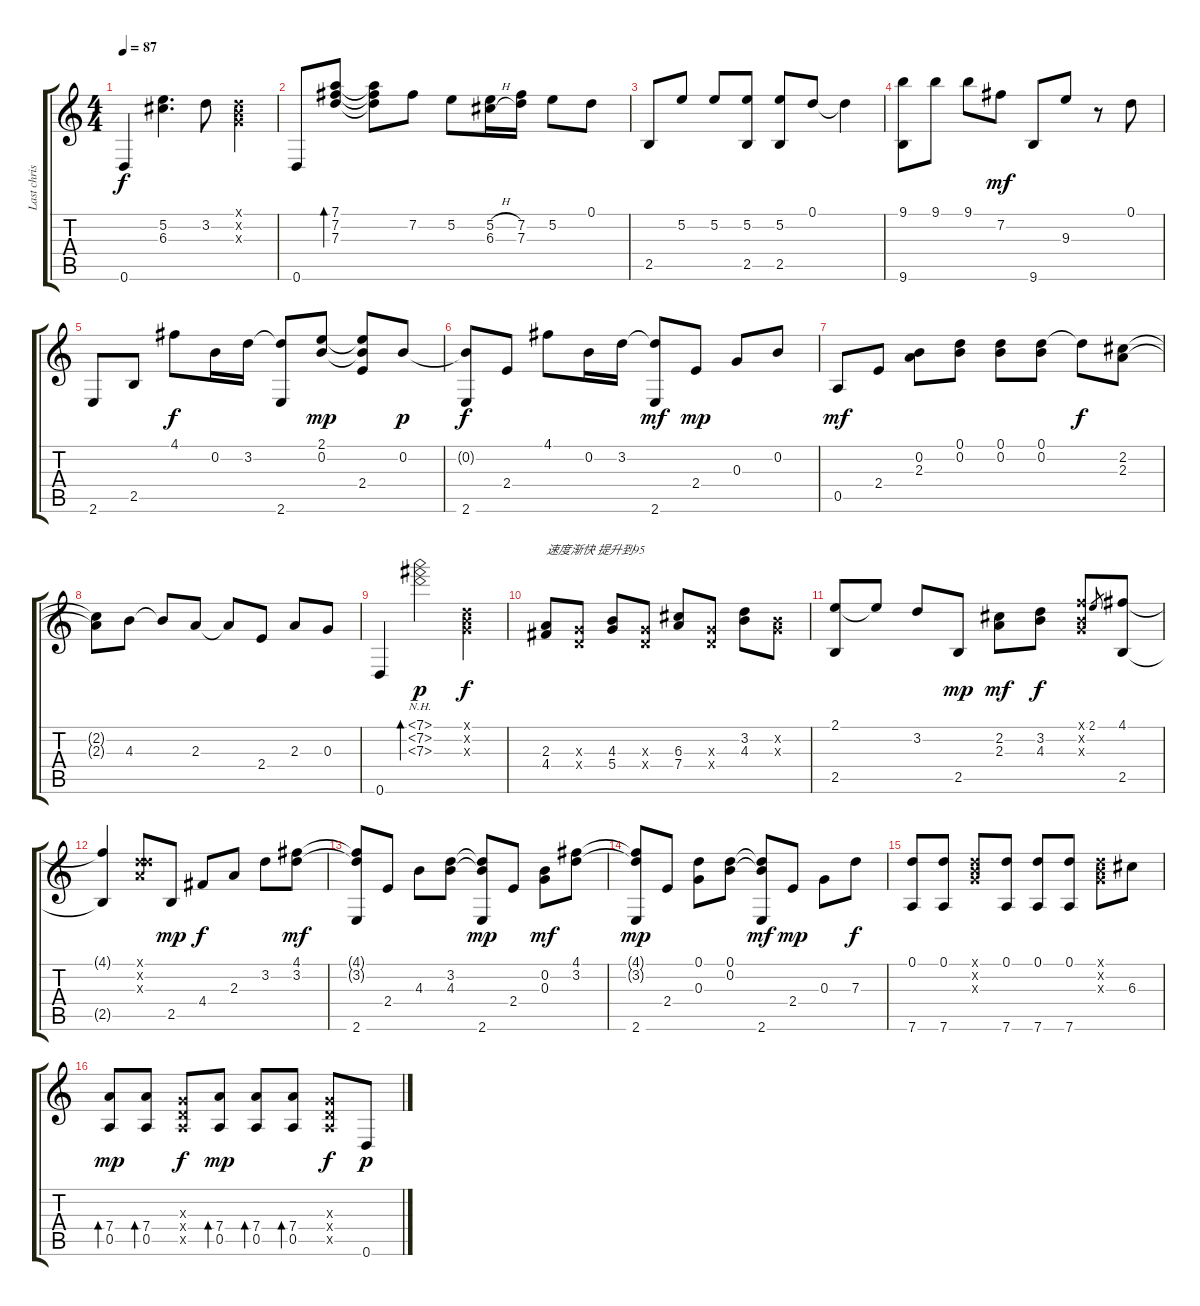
\track ("Last christmas" "Last chris") {instrument acousticguitarnylon}
\staff {score tabs}
\tuning (D4 B3 G3 D3 A2 D2) {hide}
\ts (4 4)
\tempo 87
\clef g2
\ks c
0.6.4{dy f} (5.2 6.3).4{d} 3.2.8 (0.1{x} 0.2{x} 0.3{x}).4 |
0.6.8 (7.1 7.2 7.3).8{bd 480} (7.1{t} 7.2{t} 7.3{t}).8 7.2.8 5.2.8 (5.2{h} 6.3{h}).16 (7.2 7.3).16 5.2.8 0.1.8 |
2.5.8 5.2.8 5.2.8 (5.2 2.5).8 (5.2 2.5).8 0.1.8 0.1{t}.4 |
(9.1 9.6).8 9.1.8 9.1.8 7.2.8{dy mf} 9.6.8 9.3.8 r.8 0.1.8 |
2.6.8 2.5.8 4.1.8{dy f} 0.2.16 3.2.16 (3.2{t} 2.6).8 (2.1 0.2).8{dy mp} (2.1{t} 0.2{t} 2.4).8 0.2.8{dy p} |
(0.2{t} 2.6).8{dy f} 2.4.8 4.1.8 0.2.16 3.2.16 (3.2{t} 2.6).8{dy mf} 2.4.8{dy mp} 0.3.8 0.2.8 |
0.5.8{dy mf} 2.4.8 (0.2 2.3).8 (0.1 0.2).8 (0.1 0.2).8 (0.1 0.2).8 0.1{t}.8{dy f} (2.2 2.3).8 |
(2.2{t} 2.3{t}).8 4.3.8 4.3{t}.8 2.3.8 2.3{t}.8 2.4.8 2.3.8 0.3.8 |
0.6.4 (7.1{nh} 7.2{nh} 7.3{nh}).2{bd 480 dy p} (0.1{x} 0.2{x} 0.3{x}).4{dy f} |
(2.3 4.4).8{txt "速度渐快 提升到95"} (0.3{x} 0.4{x}).8 (4.3 5.4).8 (0.3{x} 0.4{x}).8 (6.3 7.4).8 (0.3{x} 0.4{x}).8 (3.2 4.3).8 (0.2{x} 0.3{x}).8 |
(2.1 2.5).8 2.1{t}.8 3.2.8 2.5.8{dy mp} (2.2 2.3).8{dy mf} (3.2 4.3).8{dy f} (3.1{x} 0.2{x} 0.3{x}).8 2.1.8{gr} (4.1 2.5).8 |
(4.1{t} 2.5{t}).4 (0.1{x} 3.2{x} 2.3{x}).8 2.5.8{dy mp} 4.4.8{dy f} 2.3.8 3.2.8 (4.1 3.2).8{dy mf} |
(4.1{t} 3.2{t} 2.6).8 2.4.8 4.3.8 (3.2 4.3).8 (3.2{t} 4.3{t} 2.6).8{dy mp} 2.4.8 (0.2 0.3).8{dy mf} (4.1 3.2).8 |
(4.1{t} 3.2{t} 2.6).8{dy mp} 2.4.8 (0.1 0.3).8 (0.1 0.2).8 (0.1{t} 0.2{t} 2.6).8{dy mf} 2.4.8{dy mp} 0.3.8 7.3.8{dy f} |
(0.1 7.6).8 (0.1 7.6).8 (0.1{x} 0.2{x} 0.3{x}).8 (0.1 7.6).8 (0.1 7.6).8 (0.1 7.6).8 (0.1{x} 0.2{x} 0.3{x}).8 6.3.8 |
(7.4 0.5).8{bd 60 dy mp} (7.4 0.5).8{bd 60} (0.3{x} 0.4{x} 0.5{x}).8{dy f} (7.4 0.5).8{bd 60 dy mp} (7.4 0.5).8{bd 60} (7.4 0.5).8{bd 60} (0.3{x} 0.4{x} 0.5{x}).8{dy f} 0.6.8{dy p}
